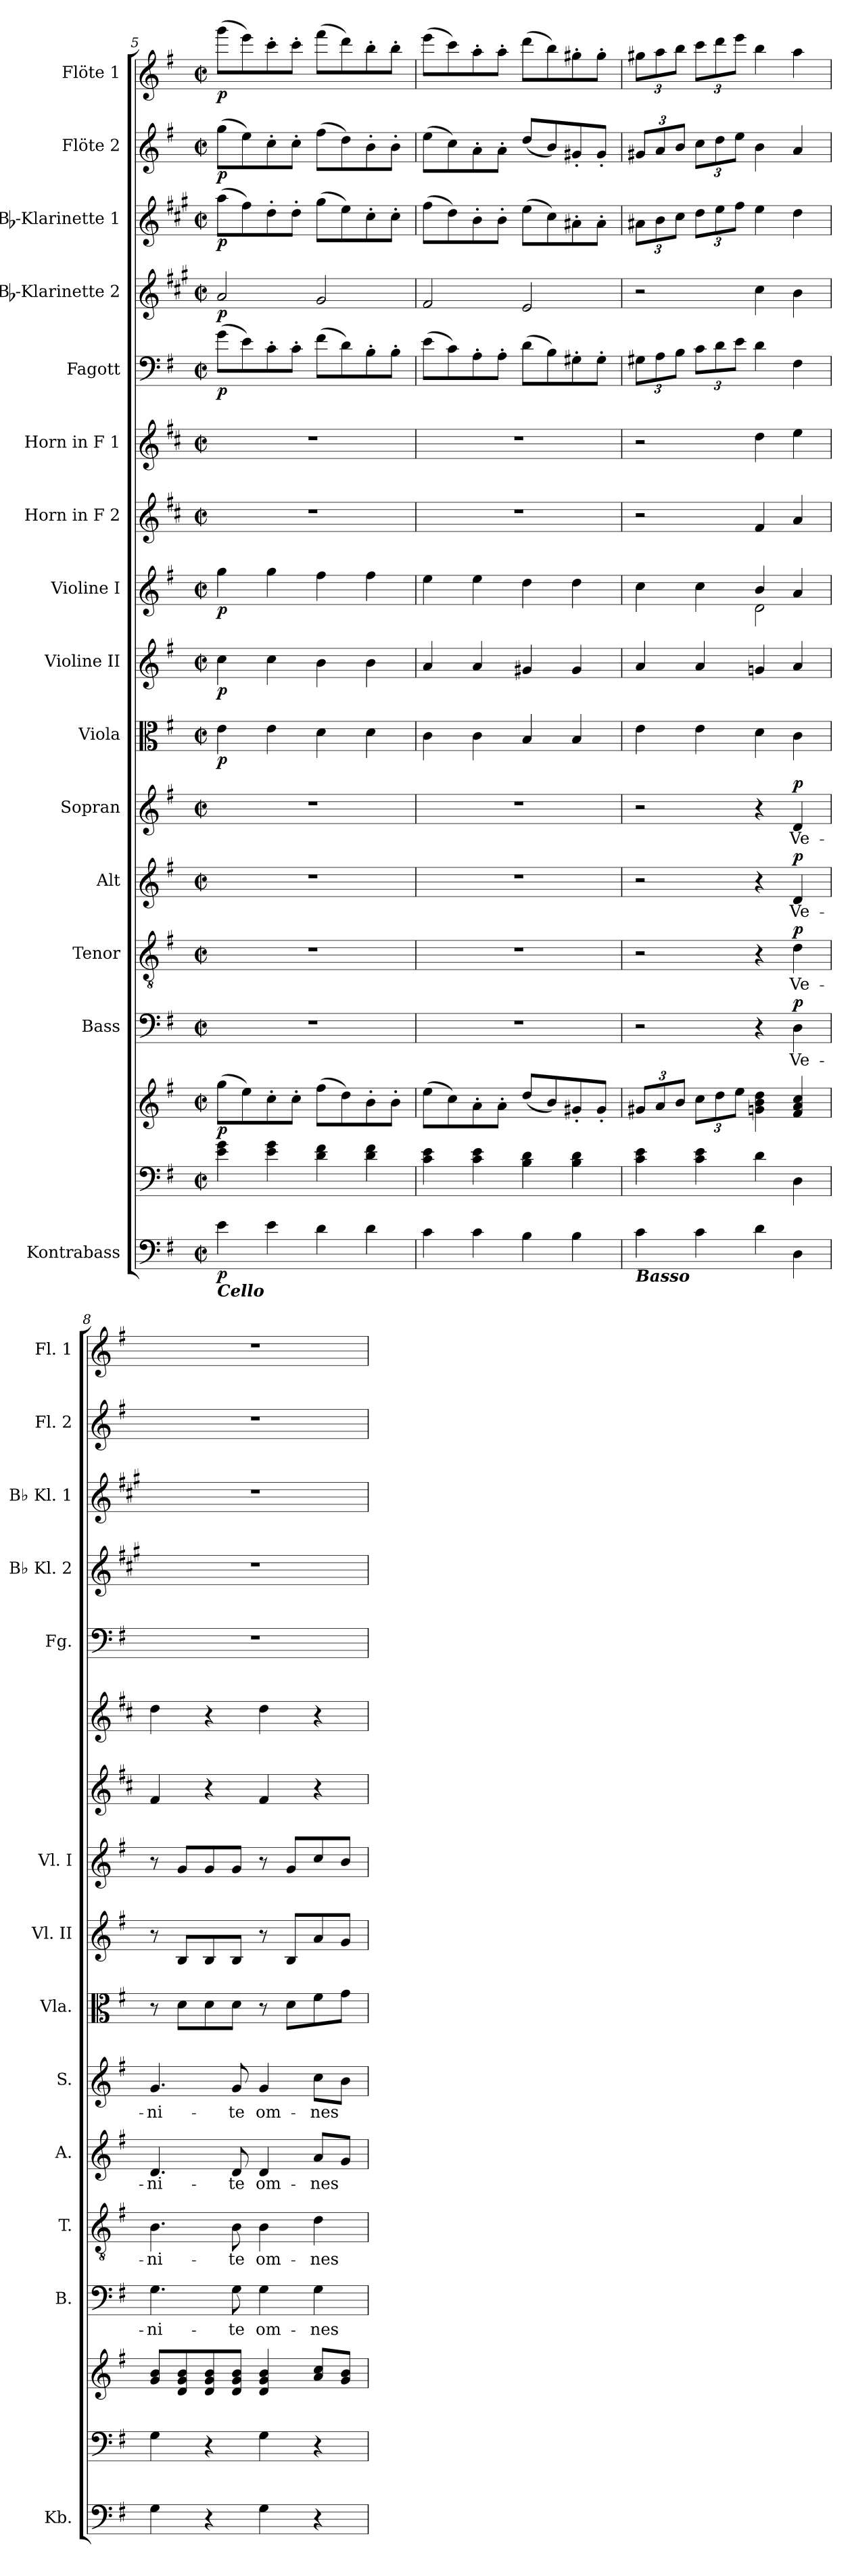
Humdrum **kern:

**kern	**dynam	**kern	**kern	**dynam	**kern	**text	**dynam	**kern	**text	**dynam	**kern	**text	**dynam	**kern	**text	**dynam	**kern	**dynam	**kern	**dynam	**kern	**dynam	**kern	**kern	**kern	**dynam	**kern	**dynam	**kern	**dynam	**kern	**dynam	**kern	**dynam
*part16	*part16	*part15	*part15	*part15	*part14	*part14	*part14	*part13	*part13	*part13	*part12	*part12	*part12	*part11	*part11	*part11	*part10	*part10	*part9	*part9	*part8	*part8	*part7	*part6	*part5	*part5	*part4	*part4	*part3	*part3	*part2	*part2	*part1	*part1
*staff17	*staff17	*staff16	*staff15	*staff15/16	*staff14	*staff14	*staff14	*staff13	*staff13	*staff13	*staff12	*staff12	*staff12	*staff11	*staff11	*staff11	*staff10	*staff10	*staff9	*staff9	*staff8	*staff8	*staff7	*staff6	*staff5	*staff5	*staff4	*staff4	*staff3	*staff3	*staff2	*staff2	*staff1	*staff1
*I"Kontrabass	*	*	*	*	*I"Bass	*	*	*I"Tenor	*	*	*I"Alt	*	*	*I"Sopran	*	*	*I"Viola	*	*I"Violine II	*	*I"Violine I	*	*I"Horn in F 2	*I"Horn in F 1	*I"Fagott	*	*I"Bb-Klarinette 2	*	*I"Bb-Klarinette 1	*	*I"Flöte 2	*	*I"Flöte 1	*
*I'Kb.	*	*	*	*	*I'B.	*	*	*I'T.	*	*	*I'A.	*	*	*I'S.	*	*	*I'Vla.	*	*I'Vl. II	*	*I'Vl. I	*	*	*	*I'Fg.	*	*I'Bb Kl. 2	*	*I'Bb Kl. 1	*	*I'Fl. 2	*	*I'Fl. 1	*
*clefF4	*	*clefF4	*clefG2	*	*clefF4	*	*	*clefGv2	*	*	*clefG2	*	*	*clefG2	*	*	*clefC3	*	*clefG2	*	*clefG2	*	*clefG2	*clefG2	*clefF4	*	*clefG2	*	*clefG2	*	*clefG2	*	*clefG2	*
*ITrd7c12	*	*	*	*	*	*	*	*	*	*	*	*	*	*	*	*	*	*	*	*	*	*	*ITrd4c7	*ITrd4c7	*	*	*ITrd1c2	*	*ITrd1c2	*	*	*	*	*
*k[f#]	*	*k[f#]	*k[f#]	*	*k[f#]	*	*	*k[f#]	*	*	*k[f#]	*	*	*k[f#]	*	*	*k[f#]	*	*k[f#]	*	*k[f#]	*	*k[f#]	*k[f#]	*k[f#]	*	*k[f#]	*	*k[f#]	*	*k[f#]	*	*k[f#]	*
*G:	*	*G:	*G:	*	*G:	*	*	*G:	*	*	*G:	*	*	*G:	*	*	*G:	*	*G:	*	*G:	*	*G:	*G:	*G:	*	*G:	*	*G:	*	*G:	*	*G:	*
*M2/2	*	*M2/2	*M2/2	*	*M2/2	*	*	*M2/2	*	*	*M2/2	*	*	*M2/2	*	*	*M2/2	*	*M2/2	*	*M2/2	*	*M2/2	*M2/2	*M2/2	*	*M2/2	*	*M2/2	*	*M2/2	*	*M2/2	*
*met(c|)	*	*met(c|)	*met(c|)	*	*met(c|)	*	*	*met(c|)	*	*	*met(c|)	*	*	*met(c|)	*	*	*met(c|)	*	*met(c|)	*	*met(c|)	*	*met(c|)	*met(c|)	*met(c|)	*	*met(c|)	*	*met(c|)	*	*met(c|)	*	*met(c|)	*
=5	=5	=5	=5	=5	=5	=5	=5	=5	=5	=5	=5	=5	=5	=5	=5	=5	=5	=5	=5	=5	=5	=5	=5	=5	=5	=5	=5	=5	=5	=5	=5	=5	=5	=5
!LO:TX:b:Bi:t=Cello	!	!	!	!	!	!	!	!	!	!	!	!	!	!	!	!	!	!	!	!	!	!	!	!	!	!	!	!	!	!	!	!	!	!
!	!LO:DY:b	!	!	!LO:DY:b	!	!	!	!	!	!	!	!	!	!	!	!	!	!LO:DY:b	!	!LO:DY:b	!	!LO:DY:b	!	!	!	!LO:DY:b	!	!LO:DY:b	!	!LO:DY:b	!	!LO:DY:b	!	!LO:DY:b
4E\	p	4e\ 4g\	(>8gg\L	p	1r	.	.	1r	.	.	1r	.	.	1r	.	.	4e\	p	4cc\	p	4gg\	p	1r	1r	(>8g\L	p	2g/	p	(>8gg\L	p	(>8gg\L	p	(>8ggg\L	p
.	.	.	8ee\)	.	.	.	.	.	.	.	.	.	.	.	.	.	.	.	.	.	.	.	.	.	8e\)	.	.	.	8ee\)	.	8ee\)	.	8eee\)	.
4E\	.	4e\ 4g\	8cc'>\	.	.	.	.	.	.	.	.	.	.	.	.	.	4e\	.	4cc\	.	4gg\	.	.	.	8c'>\	.	.	.	8cc'>\	.	8cc'>\	.	8ccc'>\	.
.	.	.	8cc'>\J	.	.	.	.	.	.	.	.	.	.	.	.	.	.	.	.	.	.	.	.	.	8c'>\J	.	.	.	8cc'>\J	.	8cc'>\J	.	8ccc'>\J	.
4D\	.	4d\ 4f#\	(>8ff#\L	.	.	.	.	.	.	.	.	.	.	.	.	.	4d\	.	4b\	.	4ff#\	.	.	.	(>8f#\L	.	2f#/	.	(>8ff#\L	.	(>8ff#\L	.	(>8fff#\L	.
.	.	.	8dd\)	.	.	.	.	.	.	.	.	.	.	.	.	.	.	.	.	.	.	.	.	.	8d\)	.	.	.	8dd\)	.	8dd\)	.	8ddd\)	.
4D\	.	4d\ 4f#\	8b'>\	.	.	.	.	.	.	.	.	.	.	.	.	.	4d\	.	4b\	.	4ff#\	.	.	.	8B'>\	.	.	.	8b'>\	.	8b'>\	.	8bb'>\	.
.	.	.	8b'>\J	.	.	.	.	.	.	.	.	.	.	.	.	.	.	.	.	.	.	.	.	.	8B'>\J	.	.	.	8b'>\J	.	8b'>\J	.	8bb'>\J	.
=6	=6	=6	=6	=6	=6	=6	=6	=6	=6	=6	=6	=6	=6	=6	=6	=6	=6	=6	=6	=6	=6	=6	=6	=6	=6	=6	=6	=6	=6	=6	=6	=6	=6	=6
4C\	.	4c\ 4e\	(>8ee\L	.	1r	.	.	1r	.	.	1r	.	.	1r	.	.	4c\	.	4a/	.	4ee\	.	1r	1r	(>8e\L	.	2e/	.	(>8ee\L	.	(>8ee\L	.	(>8eee\L	.
.	.	.	8cc\)	.	.	.	.	.	.	.	.	.	.	.	.	.	.	.	.	.	.	.	.	.	8c\)	.	.	.	8cc\)	.	8cc\)	.	8ccc\)	.
4C\	.	4c\ 4e\	8a'>\	.	.	.	.	.	.	.	.	.	.	.	.	.	4c\	.	4a/	.	4ee\	.	.	.	8A'>\	.	.	.	8a'>\	.	8a'>\	.	8aa'>\	.
.	.	.	8a'>\J	.	.	.	.	.	.	.	.	.	.	.	.	.	.	.	.	.	.	.	.	.	8A'>\J	.	.	.	8a'>\J	.	8a'>\J	.	8aa'>\J	.
4BB\	.	4B\ 4d\	(<8dd/L	.	.	.	.	.	.	.	.	.	.	.	.	.	4B/	.	4g#X/	.	4dd\	.	.	.	(>8d\L	.	2d/	.	(>8dd\L	.	(<8dd/L	.	(>8ddd\L	.
.	.	.	8b/)	.	.	.	.	.	.	.	.	.	.	.	.	.	.	.	.	.	.	.	.	.	8B\)	.	.	.	8b\)	.	8b/)	.	8bb\)	.
4BB\	.	4B\ 4d\	8g#X'</	.	.	.	.	.	.	.	.	.	.	.	.	.	4B/	.	4g#/	.	4dd\	.	.	.	8G#X'>\	.	.	.	8g#X'>\	.	8g#X'</	.	8gg#X'>\	.
.	.	.	8g#'</J	.	.	.	.	.	.	.	.	.	.	.	.	.	.	.	.	.	.	.	.	.	8G#'>\J	.	.	.	8g#'>\J	.	8g#'</J	.	8gg#'>\J	.
!!LO:PB:g=z
=7	=7	=7	=7	=7	=7	=7	=7	=7	=7	=7	=7	=7	=7	=7	=7	=7	=7	=7	=7	=7	=7	=7	=7	=7	=7	=7	=7	=7	=7	=7	=7	=7	=7	=7
*	*	*	*Xbrackettup	*	*	*	*	*	*	*	*	*	*	*	*	*	*	*	*	*	*	*	*	*	*Xbrackettup	*	*	*	*Xbrackettup	*	*Xbrackettup	*	*Xbrackettup	*
*	*	*	*	*	*	*	*	*	*	*	*	*	*	*	*	*	*	*	*	*	*^	*	*	*	*	*	*	*	*	*	*	*	*	*
!LO:TX:b:Bi:t=Basso	!	!	!	!	!	!	!	!	!	!	!	!	!	!	!	!	!	!	!	!	!	!	!	!	!	!	!	!	!	!	!	!	!	!	!
4C\	.	4c\ 4e\	12g#X/L	.	2r	.	.	2r	.	.	2r	.	.	2r	.	.	4e\	.	4a/	.	4cc\	2ryy	.	2r	2r	12G#X\L	.	2r	.	12g#X\L	.	12g#X/L	.	12gg#X\L	.
.	.	.	12a/	.	.	.	.	.	.	.	.	.	.	.	.	.	.	.	.	.	.	.	.	.	.	12A\	.	.	.	12a\	.	12a/	.	12aa\	.
.	.	.	12b/J	.	.	.	.	.	.	.	.	.	.	.	.	.	.	.	.	.	.	.	.	.	.	12B\J	.	.	.	12b\J	.	12b/J	.	12bb\J	.
4C\	.	4c\ 4e\	12cc\L	.	.	.	.	.	.	.	.	.	.	.	.	.	4e\	.	4a/	.	4cc\	.	.	.	.	12c\L	.	.	.	12cc\L	.	12cc\L	.	12ccc\L	.
.	.	.	12dd\	.	.	.	.	.	.	.	.	.	.	.	.	.	.	.	.	.	.	.	.	.	.	12d\	.	.	.	12dd\	.	12dd\	.	12ddd\	.
.	.	.	12ee\J	.	.	.	.	.	.	.	.	.	.	.	.	.	.	.	.	.	.	.	.	.	.	12e\J	.	.	.	12ee\J	.	12ee\J	.	12eee\J	.
4D\	.	4d\	4gn\ 4b\ 4dd\	.	4r	.	.	4r	.	.	4r	.	.	4r	.	.	4d\	.	4gn/	.	4b/	2d\	.	4B/	4g\	4d\	.	4b\	.	4dd\	.	4b\	.	4bb\	.
!	!	!	!	!	!	!LO:LY:b	!LO:DY:a	!	!LO:LY:b	!LO:DY:a	!	!LO:LY:b	!LO:DY:a	!	!LO:LY:b	!LO:DY:a	!	!	!	!	!	!	!	!	!	!	!	!	!	!	!	!	!	!	!
4DD\	.	4D\	4f#/ 4a/ 4cc/	.	4D\	Ve-	p	4d\	Ve-	p	4d/	Ve-	p	4d/	Ve-	p	4c\	.	4a/	.	4a/	.	.	4d/	4a\	4F#\	.	4a\	.	4cc\	.	4a/	.	4aa\	.
*	*	*	*	*	*	*	*	*	*	*	*	*	*	*	*	*	*	*	*	*	*v	*v	*	*	*	*	*	*	*	*	*	*	*	*	*
=8	=8	=8	=8	=8	=8	=8	=8	=8	=8	=8	=8	=8	=8	=8	=8	=8	=8	=8	=8	=8	=8	=8	=8	=8	=8	=8	=8	=8	=8	=8	=8	=8	=8	=8
!	!	!	!	!	!	!LO:LY:b	!	!	!LO:LY:b	!	!	!LO:LY:b	!	!	!LO:LY:b	!	!	!	!	!	!	!	!	!	!	!	!	!	!	!	!	!	!	!
4GG\	.	4G\	8g/ 8b/L	.	4.G\	-ni-	.	4.B\	-ni-	.	4.d/	-ni-	.	4.g/	-ni-	.	8r	.	8r	.	8r	.	4B/	4g\	1r	.	1r	.	1r	.	1r	.	1r	.
.	.	.	8d/ 8g/ 8b/	.	.	.	.	.	.	.	.	.	.	.	.	.	8d\L	.	8B/L	.	8g/L	.	.	.	.	.	.	.	.	.	.	.	.	.
4r	.	4r	8d/ 8g/ 8b/	.	.	.	.	.	.	.	.	.	.	.	.	.	8d\	.	8B/	.	8g/	.	4r	4r	.	.	.	.	.	.	.	.	.	.
!	!	!	!	!	!	!LO:LY:b	!	!	!LO:LY:b	!	!	!LO:LY:b	!	!	!LO:LY:b	!	!	!	!	!	!	!	!	!	!	!	!	!	!	!	!	!	!	!
.	.	.	8d/ 8g/ 8b/J	.	8G\	-te	.	8B\	-te	.	8d/	-te	.	8g/	-te	.	8d\J	.	8B/J	.	8g/J	.	.	.	.	.	.	.	.	.	.	.	.	.
!	!	!	!	!	!	!LO:LY:b	!	!	!LO:LY:b	!	!	!LO:LY:b	!	!	!LO:LY:b	!	!	!	!	!	!	!	!	!	!	!	!	!	!	!	!	!	!	!
4GG\	.	4G\	4d/ 4g/ 4b/	.	4G\	om-	.	4B\	om-	.	4d/	om-	.	4g/	om-	.	8r	.	8r	.	8r	.	4B/	4g\	.	.	.	.	.	.	.	.	.	.
.	.	.	.	.	.	.	.	.	.	.	.	.	.	.	.	.	8d\L	.	8B/L	.	8g/L	.	.	.	.	.	.	.	.	.	.	.	.	.
!	!	!	!	!	!	!LO:LY:b	!	!	!LO:LY:b	!	!	!LO:LY:b	!	!	!LO:LY:b	!	!	!	!	!	!	!	!	!	!	!	!	!	!	!	!	!	!	!
4r	.	4r	8a/ 8cc/L	.	4G\	-nes	.	4d\	-nes	.	8a/L	-nes	.	8cc\L	-nes	.	8f#\	.	8a/	.	8cc/	.	4r	4r	.	.	.	.	.	.	.	.	.	.
.	.	.	8g/ 8b/J	.	.	.	.	.	.	.	8g/J	.	.	8b\J	.	.	8g\J	.	8g/J	.	8b/J	.	.	.	.	.	.	.	.	.	.	.	.	.
=	=	=	=	=	=	=	=	=	=	=	=	=	=	=	=	=	=	=	=	=	=	=	=	=	=	=	=	=	=	=	=	=	=	=
*-	*-	*-	*-	*-	*-	*-	*-	*-	*-	*-	*-	*-	*-	*-	*-	*-	*-	*-	*-	*-	*-	*-	*-	*-	*-	*-	*-	*-	*-	*-	*-	*-	*-	*-
